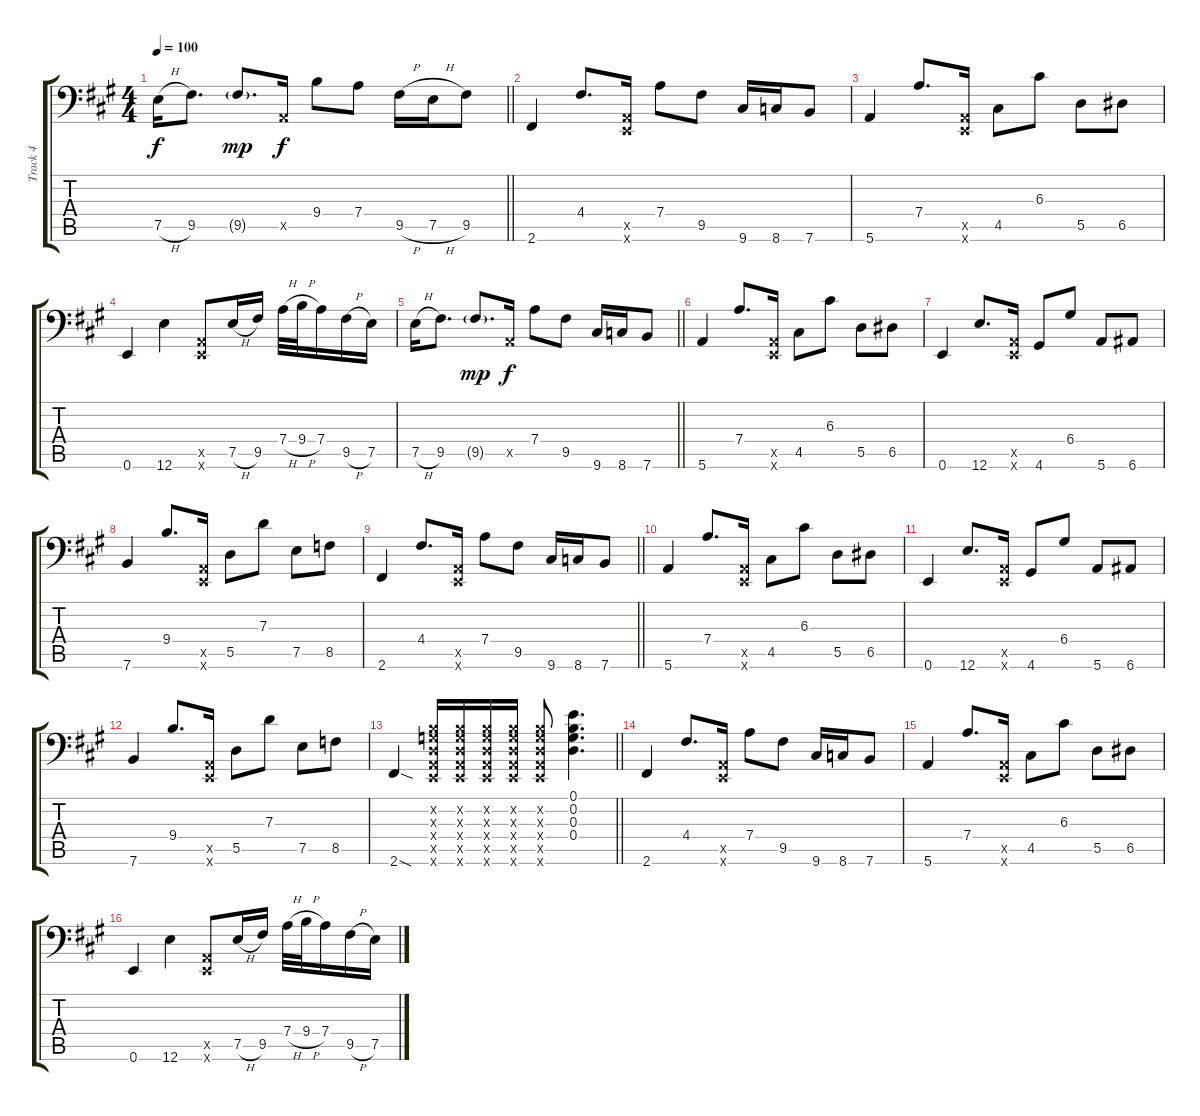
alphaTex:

\track ("Track 4" "Track 4") {instrument electricbassfinger}
\staff {score tabs}
\tuning (E3 B2 G2 D2 A1 E1) {hide}
\ts (4 4)
\tempo 100
\clef f4
\barLineRight lightlight
\ks f#minor
7.5{h}.16{dy f} 9.5.8{d} 9.5{g}.8{d dy mp} 0.5{x}.16{dy f} 9.4.8 7.4.8 9.5{h}.16 7.5{h}.16 9.5.8 |
2.6.4 4.4.8{d} (0.5{x} 0.6{x}).16 7.4.8 9.5.8 9.6.16 8.6.16 7.6.8 |
5.6.4 7.4.8{d} (0.5{x} 0.6{x}).16 4.5.8 6.3.8 5.5.8 6.5.8 |
0.6.4 12.6.4 (0.5{x} 0.6{x}).8 7.5{h}.16 9.5.16 7.4{h}.32 9.4{h}.32 7.4.16 9.5{h}.16 7.5.16 |
\barLineRight lightlight
7.5{h}.16 9.5.8{d} 9.5{g}.8{d dy mp} 0.5{x}.16{dy f} 7.4.8 9.5.8 9.6.16 8.6.16 7.6.8 |
5.6.4 7.4.8{d} (0.5{x} 0.6{x}).16 4.5.8 6.3.8 5.5.8 6.5.8 |
0.6.4 12.6.8{d} (0.5{x} 0.6{x}).16 4.6.8 6.4.8 5.6.8 6.6.8 |
7.6.4 9.4.8{d} (0.5{x} 0.6{x}).16 5.5.8 7.3.8 7.5.8 8.5.8 |
\barLineRight lightlight
2.6.4 4.4.8{d} (0.5{x} 0.6{x}).16 7.4.8 9.5.8 9.6.16 8.6.16 7.6.8 |
5.6.4 7.4.8{d} (0.5{x} 0.6{x}).16 4.5.8 6.3.8 5.5.8 6.5.8 |
0.6.4 12.6.8{d} (0.5{x} 0.6{x}).16 4.6.8 6.4.8 5.6.8 6.6.8 |
7.6.4 9.4.8{d} (0.5{x} 0.6{x}).16 5.5.8 7.3.8 7.5.8 8.5.8 |
\barLineRight lightlight
2.6{sod}.4 (0.2{x} 0.3{x} 0.4{x} 0.5{x} 0.6{x}).16 (0.2{x} 0.3{x} 0.4{x} 0.5{x} 0.6{x}).16 (0.2{x} 0.3{x} 0.4{x} 0.5{x} 0.6{x}).16 (0.2{x} 0.3{x} 0.4{x} 0.5{x} 0.6{x}).16 (0.2{x} 0.3{x} 0.4{x} 0.5{x} 0.6{x}).8 (0.1 0.2 0.3 0.4).4{d} |
2.6.4 4.4.8{d} (0.5{x} 0.6{x}).16 7.4.8 9.5.8 9.6.16 8.6.16 7.6.8 |
5.6.4 7.4.8{d} (0.5{x} 0.6{x}).16 4.5.8 6.3.8 5.5.8 6.5.8 |
0.6.4 12.6.4 (0.5{x} 0.6{x}).8 7.5{h}.16 9.5.16 7.4{h}.32 9.4{h}.32 7.4.16 9.5{h}.16 7.5.16
